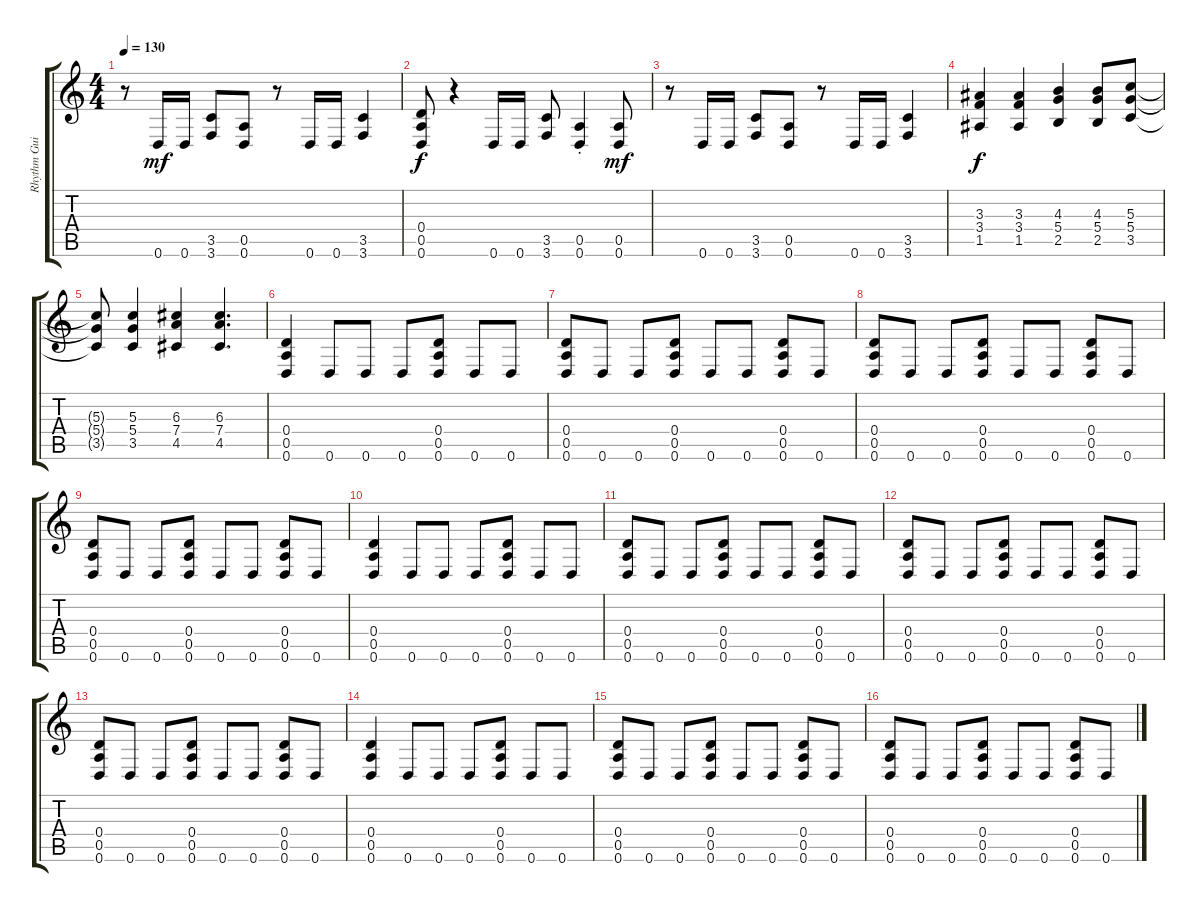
\track ("Rhythm Guitar 2" "Rhythm Gui") {instrument overdrivenguitar}
\staff {score tabs}
\tuning (E4 B3 G3 D3 A2 D2) {hide}
\ts (4 4)
\tempo 130
\clef g2
\ks c
r.8{dy mf} 0.6.16 0.6.16 (3.5 3.6).8 (0.5 0.6).8 r.8 0.6.16 0.6.16 (3.5 3.6).4 |
(0.4 0.5 0.6).8{dy f} r.4 0.6.16 0.6.16 (3.5 3.6).8 (0.5{st} 0.6{st}).4 (0.5 0.6).8{dy mf} |
r.8 0.6.16 0.6.16 (3.5 3.6).8 (0.5 0.6).8 r.8 0.6.16 0.6.16 (3.5 3.6).4 |
(3.3 3.4 1.5).4{dy f} (3.3 3.4 1.5).4 (4.3 5.4 2.5).4 (4.3 5.4 2.5).8 (5.3 5.4 3.5).8 |
(5.3{t} 5.4{t} 3.5{t}).8 (5.3 5.4 3.5).4 (6.3 7.4 4.5).4 (6.3 7.4 4.5).4{d} |
(0.4 0.5 0.6).4 0.6.8 0.6.8 0.6.8 (0.4 0.5 0.6).8 0.6.8 0.6.8 |
(0.4 0.5 0.6).8 0.6.8 0.6.8 (0.4 0.5 0.6).8 0.6.8 0.6.8 (0.4 0.5 0.6).8 0.6.8 |
(0.4 0.5 0.6).8 0.6.8 0.6.8 (0.4 0.5 0.6).8 0.6.8 0.6.8 (0.4 0.5 0.6).8 0.6.8 |
(0.4 0.5 0.6).8 0.6.8 0.6.8 (0.4 0.5 0.6).8 0.6.8 0.6.8 (0.4 0.5 0.6).8 0.6.8 |
(0.4 0.5 0.6).4 0.6.8 0.6.8 0.6.8 (0.4 0.5 0.6).8 0.6.8 0.6.8 |
(0.4 0.5 0.6).8 0.6.8 0.6.8 (0.4 0.5 0.6).8 0.6.8 0.6.8 (0.4 0.5 0.6).8 0.6.8 |
(0.4 0.5 0.6).8 0.6.8 0.6.8 (0.4 0.5 0.6).8 0.6.8 0.6.8 (0.4 0.5 0.6).8 0.6.8 |
(0.4 0.5 0.6).8 0.6.8 0.6.8 (0.4 0.5 0.6).8 0.6.8 0.6.8 (0.4 0.5 0.6).8 0.6.8 |
(0.4 0.5 0.6).4 0.6.8 0.6.8 0.6.8 (0.4 0.5 0.6).8 0.6.8 0.6.8 |
(0.4 0.5 0.6).8 0.6.8 0.6.8 (0.4 0.5 0.6).8 0.6.8 0.6.8 (0.4 0.5 0.6).8 0.6.8 |
(0.4 0.5 0.6).8 0.6.8 0.6.8 (0.4 0.5 0.6).8 0.6.8 0.6.8 (0.4 0.5 0.6).8 0.6.8
